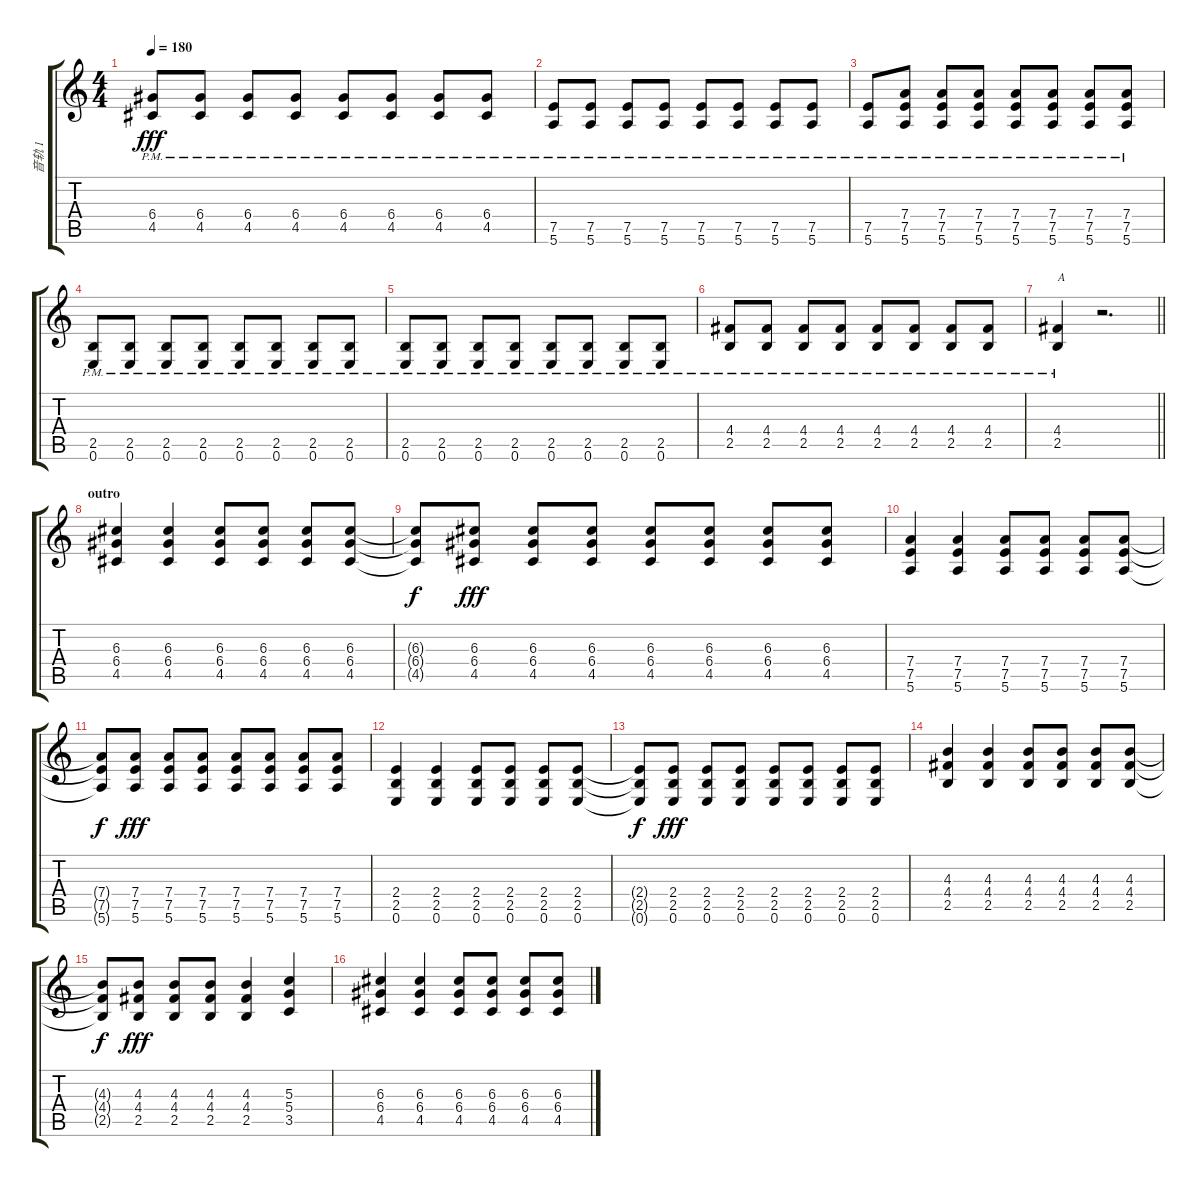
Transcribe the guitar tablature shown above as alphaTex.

\track ("音轨 1" "音轨 1") {instrument distortionguitar}
\staff {score tabs}
\tuning (E4 B3 G3 D3 A2 E2) {hide}
\ts (4 4)
\tempo 180
\clef g2
\ks c
(6.4{pm} 4.5{pm}).8{dy fff} (6.4{pm} 4.5{pm}).8 (6.4{pm} 4.5{pm}).8 (6.4{pm} 4.5{pm}).8 (6.4{pm} 4.5{pm}).8 (6.4{pm} 4.5{pm}).8 (6.4{pm} 4.5{pm}).8 (6.4{pm} 4.5{pm}).8 |
(7.5{pm} 5.6{pm}).8 (7.5{pm} 5.6{pm}).8 (7.5{pm} 5.6{pm}).8 (7.5{pm} 5.6{pm}).8 (7.5{pm} 5.6{pm}).8 (7.5{pm} 5.6{pm}).8 (7.5{pm} 5.6{pm}).8 (7.5{pm} 5.6{pm}).8 |
(7.5{pm} 5.6{pm}).8 (7.4 7.5{pm} 5.6{pm}).8 (7.4 7.5{pm} 5.6{pm}).8 (7.4 7.5{pm} 5.6{pm}).8 (7.4 7.5{pm} 5.6{pm}).8 (7.4 7.5{pm} 5.6{pm}).8 (7.4 7.5{pm} 5.6{pm}).8 (7.4 7.5{pm} 5.6{pm}).8 |
(2.5{pm} 0.6{pm}).8 (2.5{pm} 0.6{pm}).8 (2.5{pm} 0.6{pm}).8 (2.5{pm} 0.6{pm}).8 (2.5{pm} 0.6{pm}).8 (2.5{pm} 0.6{pm}).8 (2.5{pm} 0.6{pm}).8 (2.5{pm} 0.6{pm}).8 |
(2.5{pm} 0.6{pm}).8 (2.5{pm} 0.6{pm}).8 (2.5{pm} 0.6{pm}).8 (2.5{pm} 0.6{pm}).8 (2.5{pm} 0.6{pm}).8 (2.5{pm} 0.6{pm}).8 (2.5{pm} 0.6{pm}).8 (2.5{pm} 0.6{pm}).8 |
(4.4{pm} 2.5{pm}).8 (4.4{pm} 2.5{pm}).8 (4.4{pm} 2.5{pm}).8 (4.4{pm} 2.5{pm}).8 (4.4{pm} 2.5{pm}).8 (4.4{pm} 2.5{pm}).8 (4.4{pm} 2.5{pm}).8 (4.4{pm} 2.5{pm}).8 |
\barLineRight lightlight
(4.4{pm} 2.5{pm}).4{txt "A"} r.2{d} |
\section ("" "outro")
(6.3 6.4 4.5).4 (6.3 6.4 4.5).4 (6.3 6.4 4.5).8 (6.3 6.4 4.5).8 (6.3 6.4 4.5).8 (6.3 6.4 4.5).8 |
(6.3{t} 6.4{t} 4.5{t}).8{dy f} (6.3 6.4 4.5).8{dy fff} (6.3 6.4 4.5).8 (6.3 6.4 4.5).8 (6.3 6.4 4.5).8 (6.3 6.4 4.5).8 (6.3 6.4 4.5).8 (6.3 6.4 4.5).8 |
(7.4 7.5 5.6).4 (7.4 7.5 5.6).4 (7.4 7.5 5.6).8 (7.4 7.5 5.6).8 (7.4 7.5 5.6).8 (7.4 7.5 5.6).8 |
(7.4{t} 7.5{t} 5.6{t}).8{dy f} (7.4 7.5 5.6).8{dy fff} (7.4 7.5 5.6).8 (7.4 7.5 5.6).8 (7.4 7.5 5.6).8 (7.4 7.5 5.6).8 (7.4 7.5 5.6).8 (7.4 7.5 5.6).8 |
(2.4 2.5 0.6).4 (2.4 2.5 0.6).4 (2.4 2.5 0.6).8 (2.4 2.5 0.6).8 (2.4 2.5 0.6).8 (2.4 2.5 0.6).8 |
(2.4{t} 2.5{t} 0.6{t}).8{dy f} (2.4 2.5 0.6).8{dy fff} (2.4 2.5 0.6).8 (2.4 2.5 0.6).8 (2.4 2.5 0.6).8 (2.4 2.5 0.6).8 (2.4 2.5 0.6).8 (2.4 2.5 0.6).8 |
(4.3 4.4 2.5).4 (4.3 4.4 2.5).4 (4.3 4.4 2.5).8 (4.3 4.4 2.5).8 (4.3 4.4 2.5).8 (4.3 4.4 2.5).8 |
(4.3{t} 4.4{t} 2.5{t}).8{dy f} (4.3 4.4 2.5).8{dy fff} (4.3 4.4 2.5).8 (4.3 4.4 2.5).8 (4.3 4.4 2.5).4 (5.3 5.4 3.5).4 |
(6.3 6.4 4.5).4 (6.3 6.4 4.5).4 (6.3 6.4 4.5).8 (6.3 6.4 4.5).8 (6.3 6.4 4.5).8 (6.3 6.4 4.5).8
